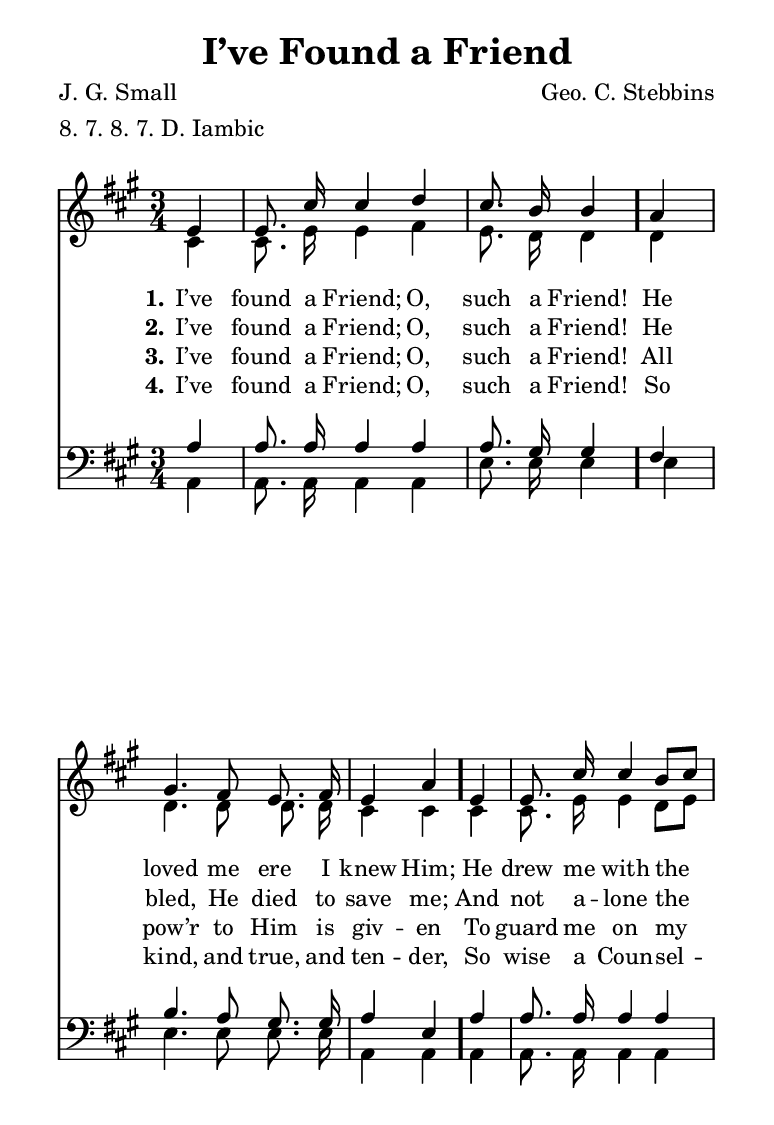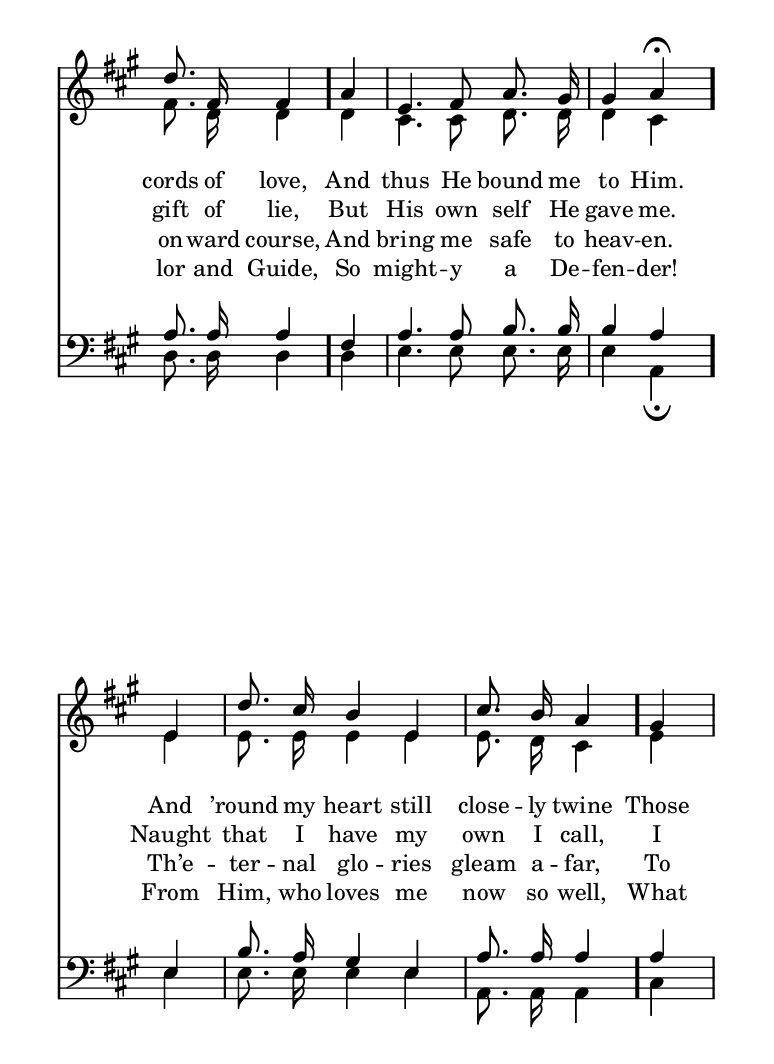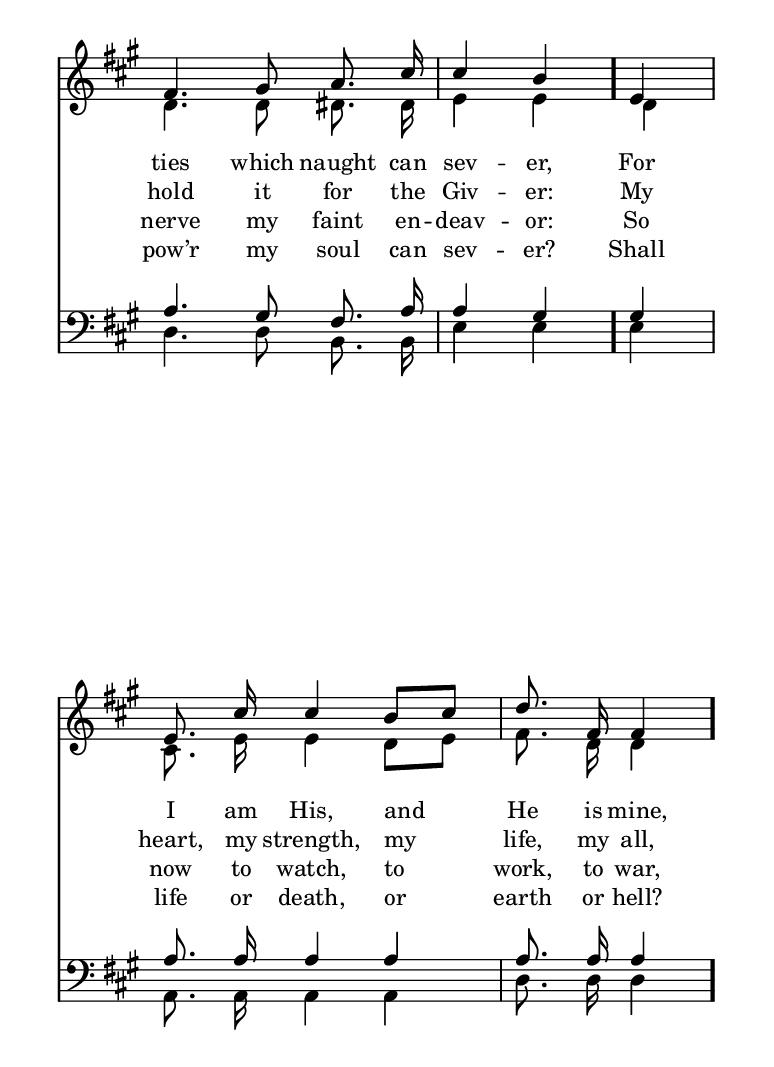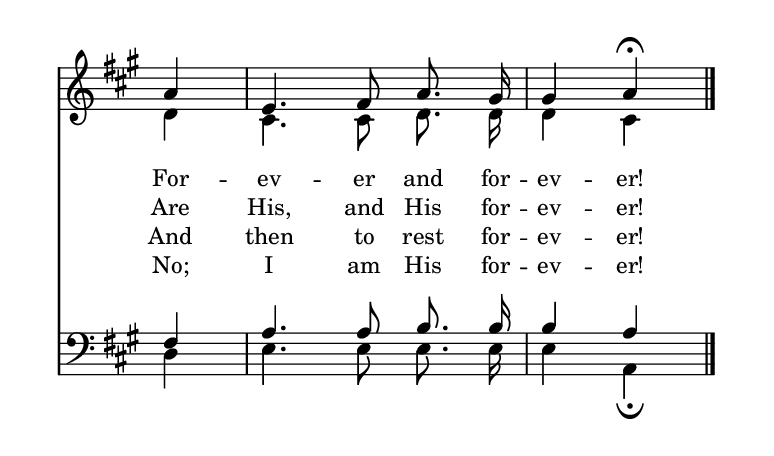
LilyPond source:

\include "common/global.ily"
\paper {
  \include "common/paper.ily"
}

\header{
  hymnnumber = "230"
  title = "I’ve Found a Friend"
  tunename = ""
  meter = "8. 7. 8. 7. D. Iambic"
  poet = "J. G. Small"
  composer = "Geo. C. Stebbins"
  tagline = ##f
}

ta = { \tempo 4=80 }
tb = { \tempo 4=40 }

global = {
  \include "common/overrides.ily"
  \override Staff.TimeSignature.style = #'numbered
  \time 3/4
  \override Score.MetronomeMark.transparent = ##t % hide all fermata changes too
  \ta
  \key a \major
  \partial 4
  \autoBeamOff
}

patternA = { \ta c4 | c8. c'16 c4 c | c8. c16 c4 }
patternB = { \ta c4 | c4. c8 c8. c16 | c4 c }
patternC = { \ta c4 | c8. c'16 c4 c8[ c] | c8. c16 c4 }
patternD = { \ta c4 | c4. c8 c8. c16 | c4 \tb c\fermata }

notesSoprano = {
\global
\relative c' {

  e4 | e8. cis'16 cis4 d | cis8. b16 b4
  a4 | gis4. fis8 e8. fis16 | e4 a
  \changePitch \patternC { e | e cis' cis b cis | d fis, fis }
  \changePitch \patternD { a | e fis a gis | gis a\fermata }

  \changePitch \patternA { e | d' cis b e, | cis' b a }
  \changePitch \patternB { gis | fis gis a cis | cis b }
  \changePitch \patternC { e, | e cis' cis b cis | d fis, fis }
  \changePitch \patternD { a | e fis a gis | gis a\fermata }

  \bar "|."

}
}

notesAlto = {
\global
\relative e' {

  \changePitch \patternA { cis | cis e e fis | e d d }
  \changePitch \patternB { d | d d d d | cis cis }
  \changePitch \patternC { cis | cis e e d e | fis d d }
  \changePitch \patternB { d | cis cis d d | d cis }

  \changePitch \patternA { e | e e e e | e d cis }
  \changePitch \patternB { e | d d dis dis | e e }
  \changePitch \patternC { d | cis e e d e | fis d d }
  \changePitch \patternB { d | cis cis d d | d cis }

}
}

notesTenor = {
\global
\relative a {

  \changePitch \patternA { a | a a a a | a gis gis }
  \changePitch \patternB { fis | b a gis gis | a e }
  \changePitch \patternA { a | a a a a | a a a }
  \changePitch \patternB { fis | a a b b | b a }

  \changePitch \patternA { e | b' a gis e | a a a }
  \changePitch \patternB { a | a gis fis a | a gis }
  \changePitch \patternA { gis | a a a a | a a a }
  \changePitch \patternB { fis | a a b b | b a }

}
}

notesBass = {
\global
\relative f, {

  \changePitch \patternA { a | a a a a | e' e e }
  \changePitch \patternB { e | e e e e | a, a }
  \changePitch \patternA { a | a a a a | d d d }
  \changePitch \patternD { d | e e e e | e a,\fermata }

  \changePitch \patternA { e' | e e e e | a, a a }
  \changePitch \patternB { cis | d d b b | e e }
  \changePitch \patternA { e | a, a a a | d d d }
  \changePitch \patternD { d | e e e e | e a,\fermata }

}
}

wordsA = \lyricmode {
\set stanza = "1."

I’ve found a Friend; O, such a Friend! \bar "."
He loved me ere I knew Him; \bar "."
He drew me with the cords of love, \bar "."
And thus He bound me to Him. \bar "."
And ’round my heart still close -- ly twine \bar "."
Those ties which naught can sev -- er, \bar "."
For I am His, and He is mine, \bar "."
For -- ev -- er and for -- ev -- er! \bar "."

}

wordsB = \lyricmode {
\set stanza = "2."

I’ve found a Friend; O, such a Friend!
He bled, He died to save me;
And not a -- lone the gift of lie,
But His own self He gave me.
Naught that I have my own I call,
I hold it for the Giv -- er:
My heart, my strength, my life, my all,
Are His, and His for -- ev -- er!

}

wordsC = \lyricmode {
\set stanza = "3."

I’ve found a Friend; O, such a Friend!
All pow’r to Him is giv -- en
To guard me on my on -- ward course,
And bring me safe to heav -- en.
Th’e -- ter -- nal glo -- ries gleam a -- far,
To nerve my faint en -- deav -- or:
So now to watch, to work, to war,
And then to rest for -- ev -- er!

}

wordsD = \lyricmode {
\set stanza = "4."

I’ve found a Friend; O, such a Friend!
So kind, and true, and ten -- der,
So wise a Coun -- sel -- lor and Guide,
So might -- y a De -- fen -- der!
From Him, who loves me now so well,
What pow’r my soul can sev -- er?
Shall life or death, or earth or hell?
No; I am His for -- ev -- er!

}

\score {
  \context ChoirStaff <<
    \context Staff = upper <<
      \set ChoirStaff.systemStartDelimiter = #'SystemStartBar
      \context Voice  = sopranos { \voiceOne << \notesSoprano >> }
      \context Voice  = altos { \voiceTwo << \notesAlto >> }
      \context Lyrics = one   \lyricsto sopranos \wordsA
      \context Lyrics = two   \lyricsto sopranos \wordsB
      \context Lyrics = three \lyricsto sopranos \wordsC
      \context Lyrics = four  \lyricsto sopranos \wordsD
    >>
    \context Staff = men <<
      \clef bass
      \context Voice  = tenors { \voiceOne << \notesTenor >> }
      \context Voice  = basses { \voiceTwo << \notesBass >> }
    >>
  >>
  \layout {
    \include "common/layout.ily"
  }
  \midi{
    \include "common/midi.ily"
  }
}

\version "2.19.49"  % necessary for upgrading to future LilyPond versions.

% vi:set et ts=2 sw=2 ai nocindent syntax=lilypond:
